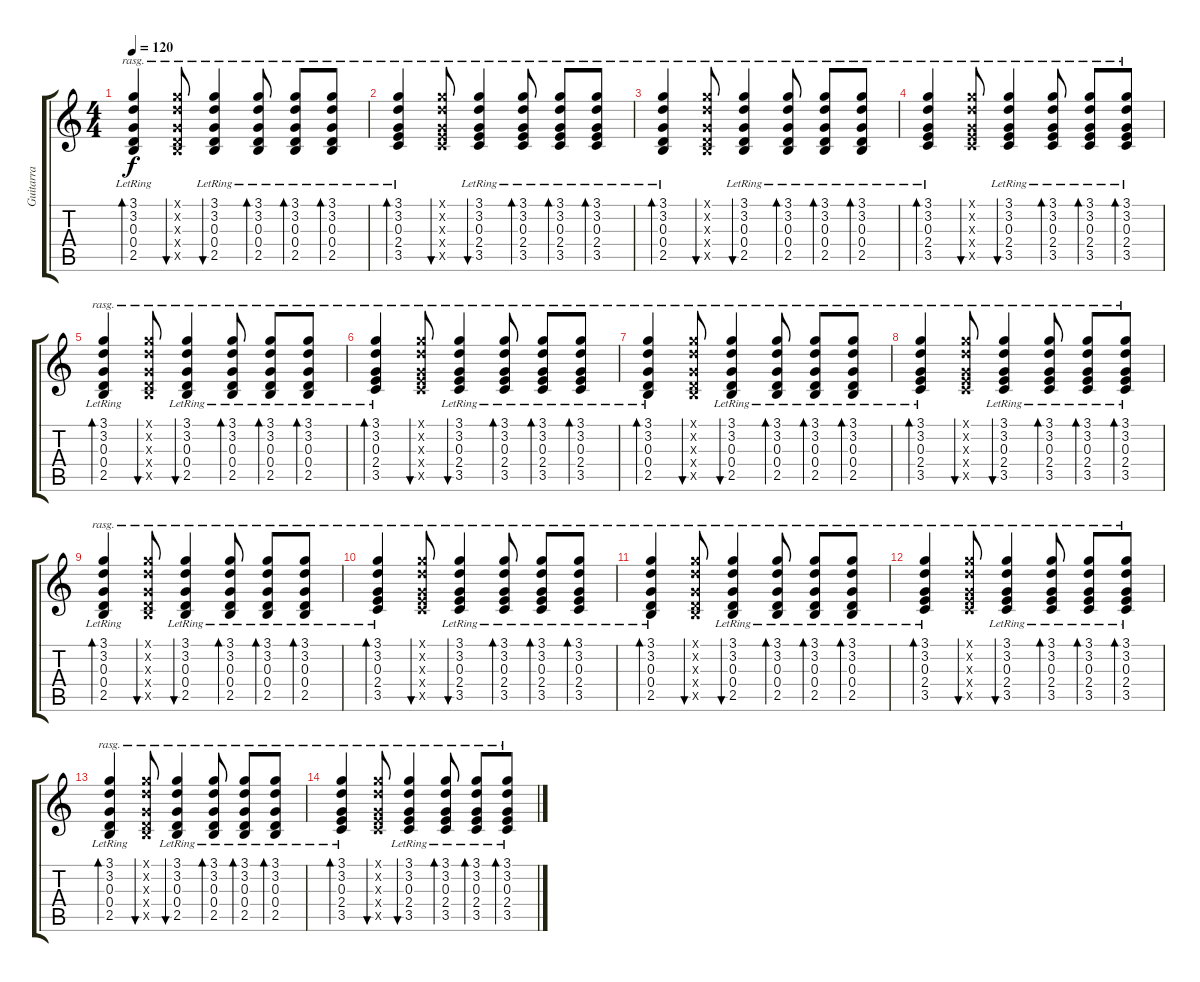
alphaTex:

\track ("Guitarra" "Guitarra") {instrument electricguitarclean}
\staff {score tabs}
\tuning (E4 B3 G3 D3 A2 E2) {hide}
\ts (4 4)
\tempo 120
\clef g2
\ks c
(3.1{lr} 3.2{lr} 0.3{lr} 0.4{lr} 2.5{lr}).4{bd 60 rasg ii dy f} (3.1{x} 3.2{x} 0.3{x} 0.4{x} 2.5{x}).8{bu 60 rasg ii} (3.1{lr} 3.2{lr} 0.3{lr} 0.4{lr} 2.5{lr}).4{bu 120 rasg ii} (3.1{lr} 3.2{lr} 0.3{lr} 0.4{lr} 2.5{lr}).8{bd 120 rasg ii} (3.1{lr} 3.2{lr} 0.3{lr} 0.4{lr} 2.5{lr}).8{bd 120 rasg ii} (3.1{lr} 3.2{lr} 0.3{lr} 0.4{lr} 2.5{lr}).8{bd 120 rasg ii} |
(3.1{lr} 3.2{lr} 0.3{lr} 2.4{lr} 3.5{lr}).4{bd 120 rasg ii} (3.1{x} 3.2{x} 0.3{x} 2.4{x} 3.5{x}).8{bu 120 rasg ii} (3.1{lr} 3.2{lr} 0.3{lr} 2.4{lr} 3.5{lr}).4{bu 120 rasg ii} (3.1{lr} 3.2{lr} 0.3{lr} 2.4{lr} 3.5{lr}).8{bd 120 rasg ii} (3.1{lr} 3.2{lr} 0.3{lr} 2.4{lr} 3.5{lr}).8{bd 120 rasg ii} (3.1{lr} 3.2{lr} 0.3{lr} 2.4{lr} 3.5{lr}).8{bd 120 rasg ii} |
(3.1{lr} 3.2{lr} 0.3{lr} 0.4{lr} 2.5{lr}).4{bd 60 rasg ii} (3.1{x} 3.2{x} 0.3{x} 0.4{x} 2.5{x}).8{bu 60 rasg ii} (3.1{lr} 3.2{lr} 0.3{lr} 0.4{lr} 2.5{lr}).4{bu 120 rasg ii} (3.1{lr} 3.2{lr} 0.3{lr} 0.4{lr} 2.5{lr}).8{bd 120 rasg ii} (3.1{lr} 3.2{lr} 0.3{lr} 0.4{lr} 2.5{lr}).8{bd 120 rasg ii} (3.1{lr} 3.2{lr} 0.3{lr} 0.4{lr} 2.5{lr}).8{bd 120 rasg ii} |
(3.1{lr} 3.2{lr} 0.3{lr} 2.4{lr} 3.5{lr}).4{bd 120 rasg ii} (3.1{x} 3.2{x} 0.3{x} 2.4{x} 3.5{x}).8{bu 120 rasg ii} (3.1{lr} 3.2{lr} 0.3{lr} 2.4{lr} 3.5{lr}).4{bu 120 rasg ii} (3.1{lr} 3.2{lr} 0.3{lr} 2.4{lr} 3.5{lr}).8{bd 120 rasg ii} (3.1{lr} 3.2{lr} 0.3{lr} 2.4{lr} 3.5{lr}).8{bd 120 rasg ii} (3.1{lr} 3.2{lr} 0.3{lr} 2.4{lr} 3.5{lr}).8{bd 120 rasg ii} |
(3.1{lr} 3.2{lr} 0.3{lr} 0.4{lr} 2.5{lr}).4{bd 60 rasg ii} (3.1{x} 3.2{x} 0.3{x} 0.4{x} 2.5{x}).8{bu 60 rasg ii} (3.1{lr} 3.2{lr} 0.3{lr} 0.4{lr} 2.5{lr}).4{bu 120 rasg ii} (3.1{lr} 3.2{lr} 0.3{lr} 0.4{lr} 2.5{lr}).8{bd 120 rasg ii} (3.1{lr} 3.2{lr} 0.3{lr} 0.4{lr} 2.5{lr}).8{bd 120 rasg ii} (3.1{lr} 3.2{lr} 0.3{lr} 0.4{lr} 2.5{lr}).8{bd 120 rasg ii} |
(3.1{lr} 3.2{lr} 0.3{lr} 2.4{lr} 3.5{lr}).4{bd 120 rasg ii} (3.1{x} 3.2{x} 0.3{x} 2.4{x} 3.5{x}).8{bu 120 rasg ii} (3.1{lr} 3.2{lr} 0.3{lr} 2.4{lr} 3.5{lr}).4{bu 120 rasg ii} (3.1{lr} 3.2{lr} 0.3{lr} 2.4{lr} 3.5{lr}).8{bd 120 rasg ii} (3.1{lr} 3.2{lr} 0.3{lr} 2.4{lr} 3.5{lr}).8{bd 120 rasg ii} (3.1{lr} 3.2{lr} 0.3{lr} 2.4{lr} 3.5{lr}).8{bd 120 rasg ii} |
(3.1{lr} 3.2{lr} 0.3{lr} 0.4{lr} 2.5{lr}).4{bd 60 rasg ii} (3.1{x} 3.2{x} 0.3{x} 0.4{x} 2.5{x}).8{bu 60 rasg ii} (3.1{lr} 3.2{lr} 0.3{lr} 0.4{lr} 2.5{lr}).4{bu 120 rasg ii} (3.1{lr} 3.2{lr} 0.3{lr} 0.4{lr} 2.5{lr}).8{bd 120 rasg ii} (3.1{lr} 3.2{lr} 0.3{lr} 0.4{lr} 2.5{lr}).8{bd 120 rasg ii} (3.1{lr} 3.2{lr} 0.3{lr} 0.4{lr} 2.5{lr}).8{bd 120 rasg ii} |
(3.1{lr} 3.2{lr} 0.3{lr} 2.4{lr} 3.5{lr}).4{bd 120 rasg ii} (3.1{x} 3.2{x} 0.3{x} 2.4{x} 3.5{x}).8{bu 120 rasg ii} (3.1{lr} 3.2{lr} 0.3{lr} 2.4{lr} 3.5{lr}).4{bu 120 rasg ii} (3.1{lr} 3.2{lr} 0.3{lr} 2.4{lr} 3.5{lr}).8{bd 120 rasg ii} (3.1{lr} 3.2{lr} 0.3{lr} 2.4{lr} 3.5{lr}).8{bd 120 rasg ii} (3.1{lr} 3.2{lr} 0.3{lr} 2.4{lr} 3.5{lr}).8{bd 120 rasg ii} |
(3.1{lr} 3.2{lr} 0.3{lr} 0.4{lr} 2.5{lr}).4{bd 60 rasg ii} (3.1{x} 3.2{x} 0.3{x} 0.4{x} 2.5{x}).8{bu 60 rasg ii} (3.1{lr} 3.2{lr} 0.3{lr} 0.4{lr} 2.5{lr}).4{bu 120 rasg ii} (3.1{lr} 3.2{lr} 0.3{lr} 0.4{lr} 2.5{lr}).8{bd 120 rasg ii} (3.1{lr} 3.2{lr} 0.3{lr} 0.4{lr} 2.5{lr}).8{bd 120 rasg ii} (3.1{lr} 3.2{lr} 0.3{lr} 0.4{lr} 2.5{lr}).8{bd 120 rasg ii} |
(3.1{lr} 3.2{lr} 0.3{lr} 2.4{lr} 3.5{lr}).4{bd 120 rasg ii} (3.1{x} 3.2{x} 0.3{x} 2.4{x} 3.5{x}).8{bu 120 rasg ii} (3.1{lr} 3.2{lr} 0.3{lr} 2.4{lr} 3.5{lr}).4{bu 120 rasg ii} (3.1{lr} 3.2{lr} 0.3{lr} 2.4{lr} 3.5{lr}).8{bd 120 rasg ii} (3.1{lr} 3.2{lr} 0.3{lr} 2.4{lr} 3.5{lr}).8{bd 120 rasg ii} (3.1{lr} 3.2{lr} 0.3{lr} 2.4{lr} 3.5{lr}).8{bd 120 rasg ii} |
(3.1{lr} 3.2{lr} 0.3{lr} 0.4{lr} 2.5{lr}).4{bd 60 rasg ii} (3.1{x} 3.2{x} 0.3{x} 0.4{x} 2.5{x}).8{bu 60 rasg ii} (3.1{lr} 3.2{lr} 0.3{lr} 0.4{lr} 2.5{lr}).4{bu 120 rasg ii} (3.1{lr} 3.2{lr} 0.3{lr} 0.4{lr} 2.5{lr}).8{bd 120 rasg ii} (3.1{lr} 3.2{lr} 0.3{lr} 0.4{lr} 2.5{lr}).8{bd 120 rasg ii} (3.1{lr} 3.2{lr} 0.3{lr} 0.4{lr} 2.5{lr}).8{bd 120 rasg ii} |
(3.1{lr} 3.2{lr} 0.3{lr} 2.4{lr} 3.5{lr}).4{bd 120 rasg ii} (3.1{x} 3.2{x} 0.3{x} 2.4{x} 3.5{x}).8{bu 120 rasg ii} (3.1{lr} 3.2{lr} 0.3{lr} 2.4{lr} 3.5{lr}).4{bu 120 rasg ii} (3.1{lr} 3.2{lr} 0.3{lr} 2.4{lr} 3.5{lr}).8{bd 120 rasg ii} (3.1{lr} 3.2{lr} 0.3{lr} 2.4{lr} 3.5{lr}).8{bd 120 rasg ii} (3.1{lr} 3.2{lr} 0.3{lr} 2.4{lr} 3.5{lr}).8{bd 120 rasg ii} |
(3.1{lr} 3.2{lr} 0.3{lr} 0.4{lr} 2.5{lr}).4{bd 60 rasg ii} (3.1{x} 3.2{x} 0.3{x} 0.4{x} 2.5{x}).8{bu 60 rasg ii} (3.1{lr} 3.2{lr} 0.3{lr} 0.4{lr} 2.5{lr}).4{bu 120 rasg ii} (3.1{lr} 3.2{lr} 0.3{lr} 0.4{lr} 2.5{lr}).8{bd 120 rasg ii} (3.1{lr} 3.2{lr} 0.3{lr} 0.4{lr} 2.5{lr}).8{bd 120 rasg ii} (3.1{lr} 3.2{lr} 0.3{lr} 0.4{lr} 2.5{lr}).8{bd 120 rasg ii} |
(3.1{lr} 3.2{lr} 0.3{lr} 2.4{lr} 3.5{lr}).4{bd 120 rasg ii} (3.1{x} 3.2{x} 0.3{x} 2.4{x} 3.5{x}).8{bu 120 rasg ii} (3.1{lr} 3.2{lr} 0.3{lr} 2.4{lr} 3.5{lr}).4{bu 120 rasg ii} (3.1{lr} 3.2{lr} 0.3{lr} 2.4{lr} 3.5{lr}).8{bd 120 rasg ii} (3.1{lr} 3.2{lr} 0.3{lr} 2.4{lr} 3.5{lr}).8{bd 120 rasg ii} (3.1{lr} 3.2{lr} 0.3{lr} 2.4{lr} 3.5{lr}).8{bd 120 rasg ii}
